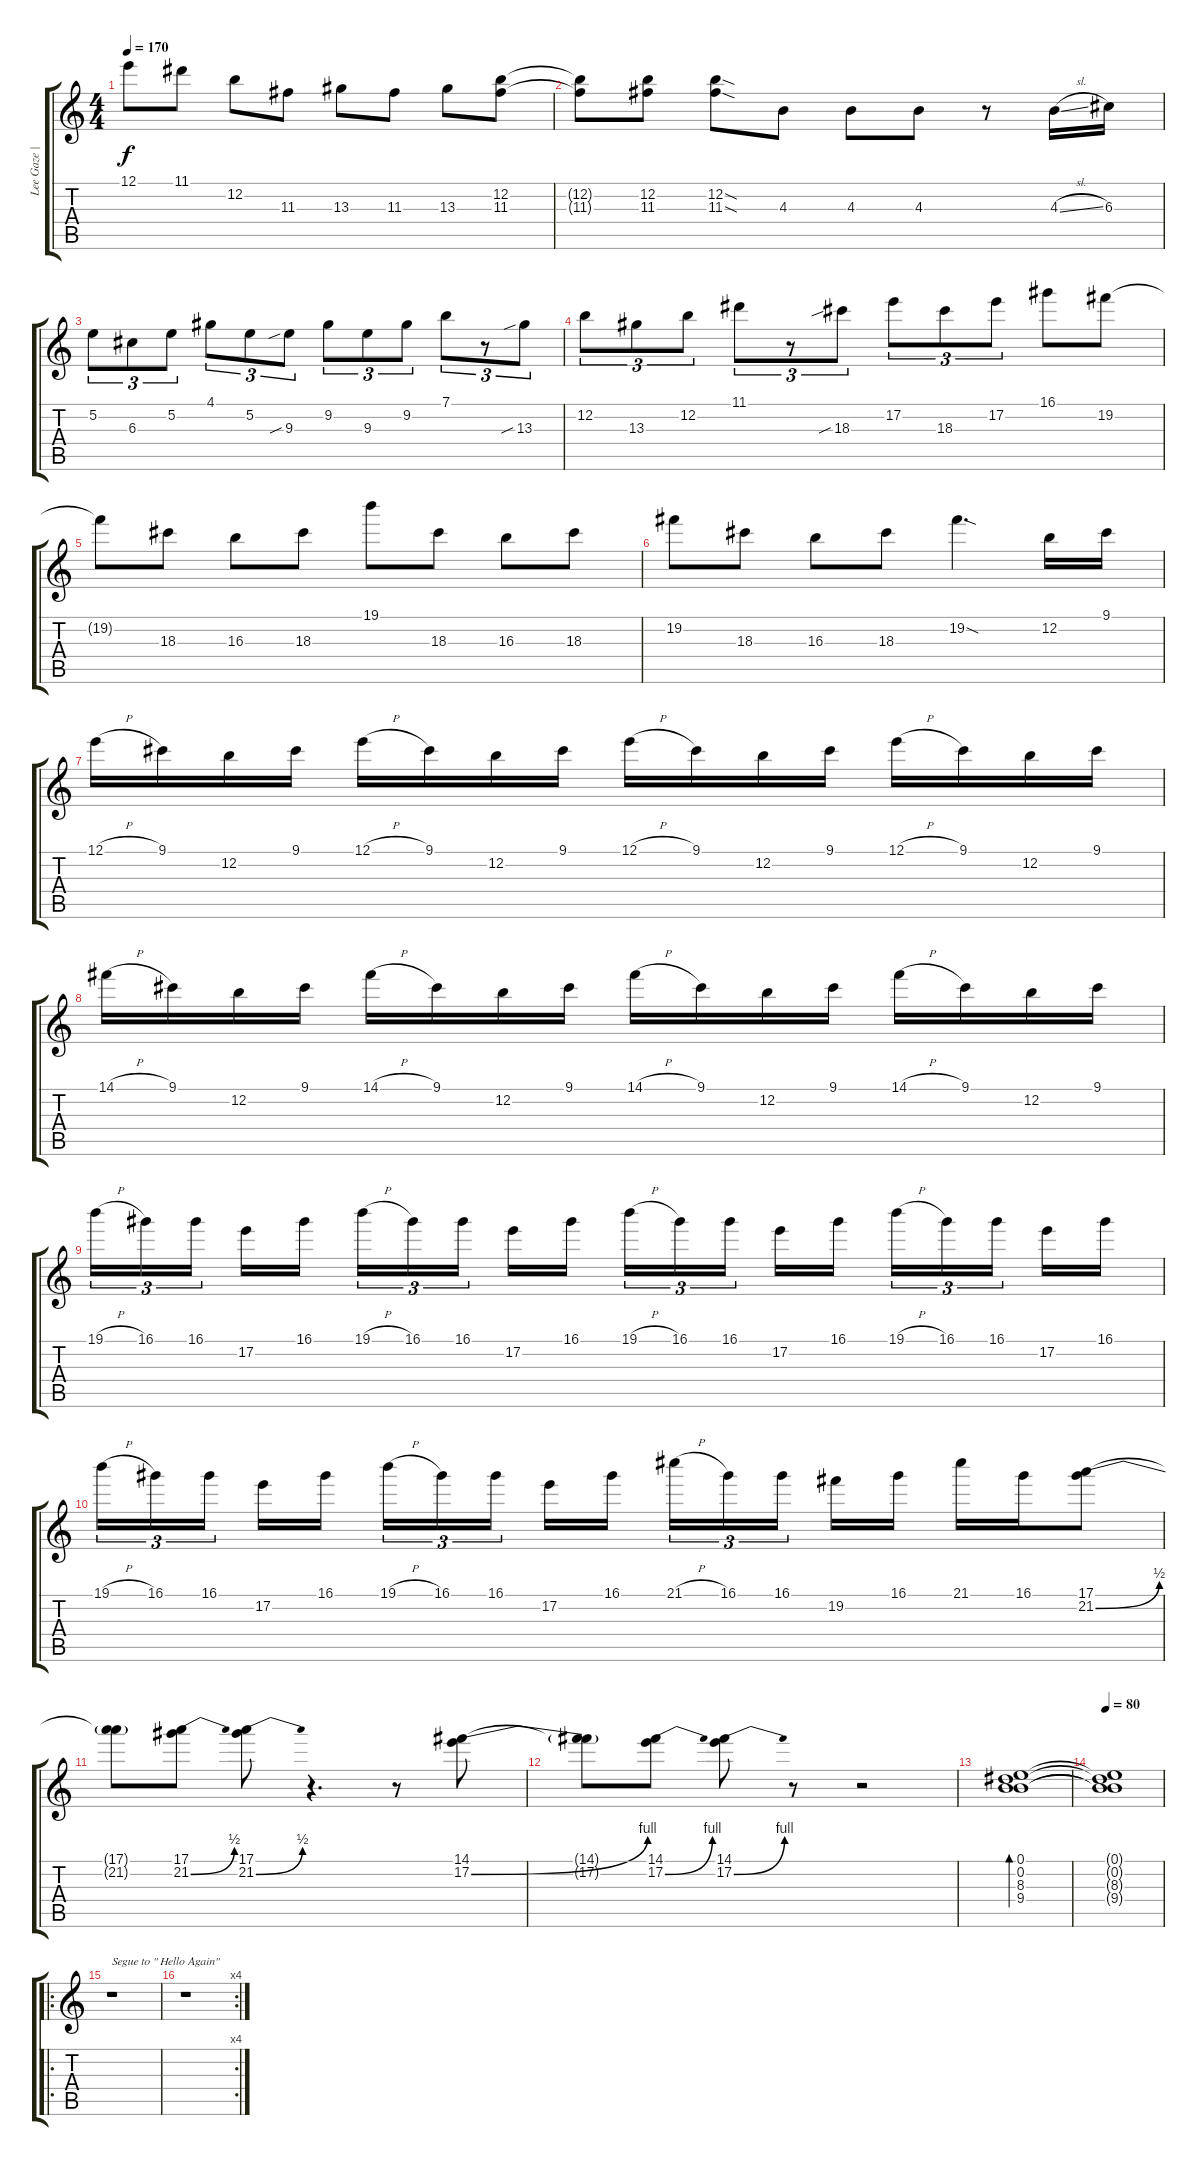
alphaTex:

\track ("Lee Gaze | Lead" "Lee Gaze |") {instrument electricguitarjazz}
\staff {score tabs}
\tuning (E4 B3 G3 D3 A2 D2) {hide}
\ts (4 4)
\tempo 170
\clef g2
\ks c
12.1{t}.8{dy f} 11.1.8 12.2.8 11.3.8 13.3.8 11.3.8 13.3.8 (12.2 11.3).8 |
(12.2{t} 11.3{t}).8 (12.2 11.3).8 (12.2{sod} 11.3{sod}).8 4.3.8 4.3.8 4.3.8 r.8 4.3{sl}.16 6.3.16 |
5.2.8{tu (3 2)} 6.3.8{tu (3 2)} 5.2.8{tu (3 2)} 4.1.8{tu (3 2)} 5.2.8{tu (3 2)} 9.3{sib}.8{tu (3 2)} 9.2.8{tu (3 2)} 9.3.8{tu (3 2)} 9.2.8{tu (3 2)} 7.1.8{tu (3 2)} r.8{tu (3 2)} 13.3{sib}.8{tu (3 2)} |
12.2.8{tu (3 2)} 13.3.8{tu (3 2)} 12.2.8{tu (3 2)} 11.1.8{tu (3 2)} r.8{tu (3 2)} 18.3{sib}.8{tu (3 2)} 17.2.8{tu (3 2)} 18.3.8{tu (3 2)} 17.2.8{tu (3 2)} 16.1.8 19.2.8 |
19.2{t}.8 18.3.8 16.3.8 18.3.8 19.1.8 18.3.8 16.3.8 18.3.8 |
19.2.8 18.3.8 16.3.8 18.3.8 19.2{sod}.4{d} 12.2.16 9.1.16 |
12.1{h}.16 9.1.16 12.2.16 9.1.16 12.1{h}.16 9.1.16 12.2.16 9.1.16 12.1{h}.16 9.1.16 12.2.16 9.1.16 12.1{h}.16 9.1.16 12.2.16 9.1.16 |
14.1{h}.16 9.1.16 12.2.16 9.1.16 14.1{h}.16 9.1.16 12.2.16 9.1.16 14.1{h}.16 9.1.16 12.2.16 9.1.16 14.1{h}.16 9.1.16 12.2.16 9.1.16 |
19.1{h}.16{tu (3 2)} 16.1.16{tu (3 2)} 16.1.16{tu (3 2) beam splitsecondary} 17.2.16 16.1.16 19.1{h}.16{tu (3 2)} 16.1.16{tu (3 2)} 16.1.16{tu (3 2) beam splitsecondary} 17.2.16 16.1.16 19.1{h}.16{tu (3 2)} 16.1.16{tu (3 2)} 16.1.16{tu (3 2) beam splitsecondary} 17.2.16 16.1.16 19.1{h}.16{tu (3 2)} 16.1.16{tu (3 2)} 16.1.16{tu (3 2) beam splitsecondary} 17.2.16 16.1.16 |
19.1{h}.16{tu (3 2)} 16.1.16{tu (3 2)} 16.1.16{tu (3 2) beam splitsecondary} 17.2.16 16.1.16 19.1{h}.16{tu (3 2)} 16.1.16{tu (3 2)} 16.1.16{tu (3 2) beam splitsecondary} 17.2.16 16.1.16 21.1{h}.16{tu (3 2)} 16.1.16{tu (3 2)} 16.1.16{tu (3 2) beam splitsecondary} 19.2.16 16.1.16 21.1.16 16.1.16 (17.1 21.2{be (bend 0 0 60 2)}).8 |
(17.1{t} 21.2{t}).8 (17.1 21.2{be (bend 0 0 60 2)}).8 (17.1 21.2{be (bend 0 0 60 2)}).8 r.4{d} r.8 (14.1 17.2{be (bend 0 0 60 4)}).8 |
(14.1{t} 17.2{t}).8 (14.1 17.2{be (bend 0 0 60 4)}).8 (14.1 17.2{be (bend 0 0 60 4)}).8 r.8 r.2 |
(0.1 0.2 8.3 9.4).1{bd 240 instrument electricguitarjazz} |
\tempo 80
(0.1{t} 0.2{t} 8.3{t} 9.4{t}).1 |
\ro
r.1{txt "Segue to \" Hello Again\""} |
\rc 4
r.1
